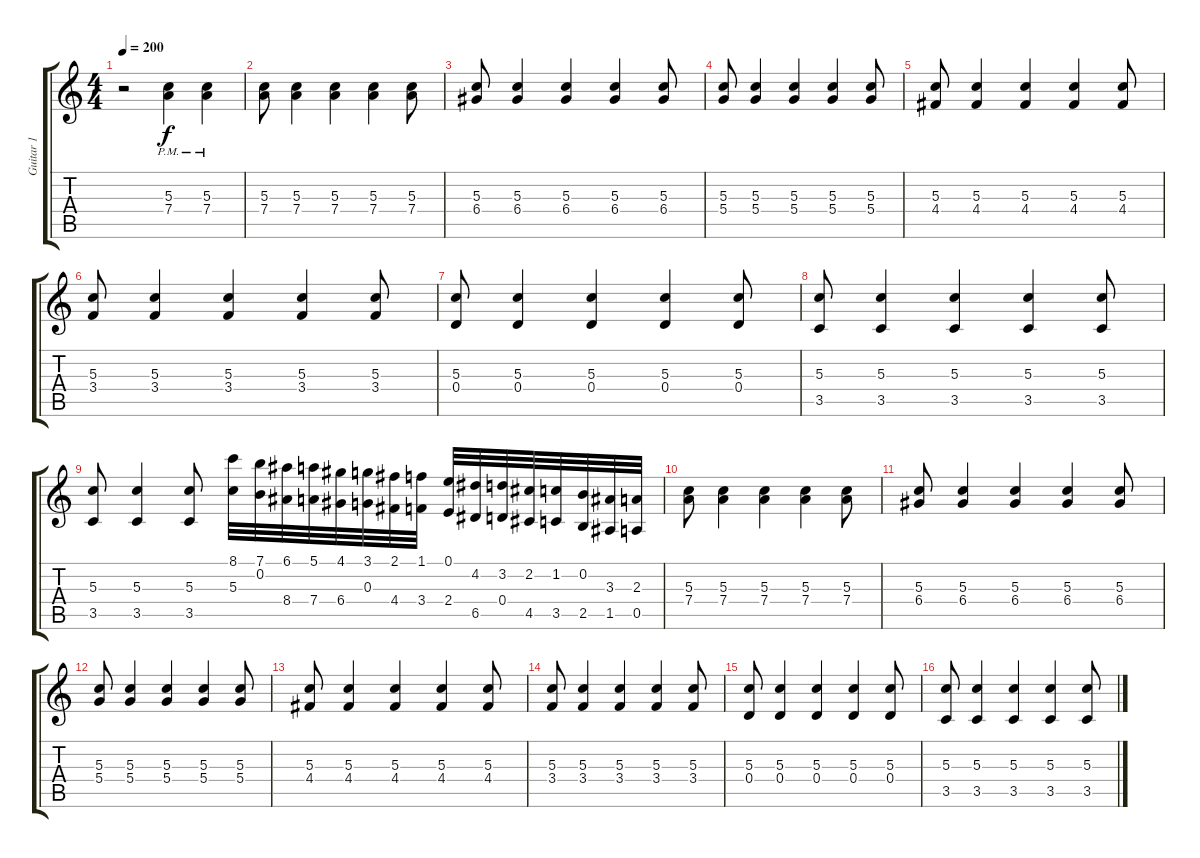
\track ("Guitar 1" "Guitar 1") {instrument distortionguitar}
\staff {score tabs}
\tuning (E4 B3 G3 D3 A2 E2) {hide}
\ts (4 4)
\tempo 200
\clef g2
\ks c
r.2{dy f instrument distortionguitar} (5.3{pm} 7.4{pm}).4 (5.3{pm} 7.4{pm}).4 |
(5.3 7.4).8 (5.3 7.4).4 (5.3 7.4).4 (5.3 7.4).4 (5.3 7.4).8 |
(5.3 6.4).8 (5.3 6.4).4 (5.3 6.4).4 (5.3 6.4).4 (5.3 6.4).8 |
(5.3 5.4).8 (5.3 5.4).4 (5.3 5.4).4 (5.3 5.4).4 (5.3 5.4).8 |
(5.3 4.4).8 (5.3 4.4).4 (5.3 4.4).4 (5.3 4.4).4 (5.3 4.4).8 |
(5.3 3.4).8 (5.3 3.4).4 (5.3 3.4).4 (5.3 3.4).4 (5.3 3.4).8 |
(5.3 0.4).8 (5.3 0.4).4 (5.3 0.4).4 (5.3 0.4).4 (5.3 0.4).8 |
(5.3 3.5).8 (5.3 3.5).4 (5.3 3.5).4 (5.3 3.5).4 (5.3 3.5).8 |
(5.3 3.5).8 (5.3 3.5).4 (5.3 3.5).8 (8.1 5.3).32 (7.1 0.2).32 (6.1 8.4).32 (5.1 7.4).32 (4.1 6.4).32 (3.1 0.3).32 (2.1 4.4).32 (1.1 3.4).32 (0.1 2.4).32 (4.2 6.5).32 (3.2 0.4).32 (2.2 4.5).32 (1.2 3.5).32 (0.2 2.5).32 (3.3 1.5).32 (2.3 0.5).32 |
(5.3 7.4).8 (5.3 7.4).4 (5.3 7.4).4 (5.3 7.4).4 (5.3 7.4).8 |
(5.3 6.4).8 (5.3 6.4).4 (5.3 6.4).4 (5.3 6.4).4 (5.3 6.4).8 |
(5.3 5.4).8 (5.3 5.4).4 (5.3 5.4).4 (5.3 5.4).4 (5.3 5.4).8 |
(5.3 4.4).8 (5.3 4.4).4 (5.3 4.4).4 (5.3 4.4).4 (5.3 4.4).8 |
(5.3 3.4).8 (5.3 3.4).4 (5.3 3.4).4 (5.3 3.4).4 (5.3 3.4).8 |
(5.3 0.4).8 (5.3 0.4).4 (5.3 0.4).4 (5.3 0.4).4 (5.3 0.4).8 |
(5.3 3.5).8 (5.3 3.5).4 (5.3 3.5).4 (5.3 3.5).4 (5.3 3.5).8
